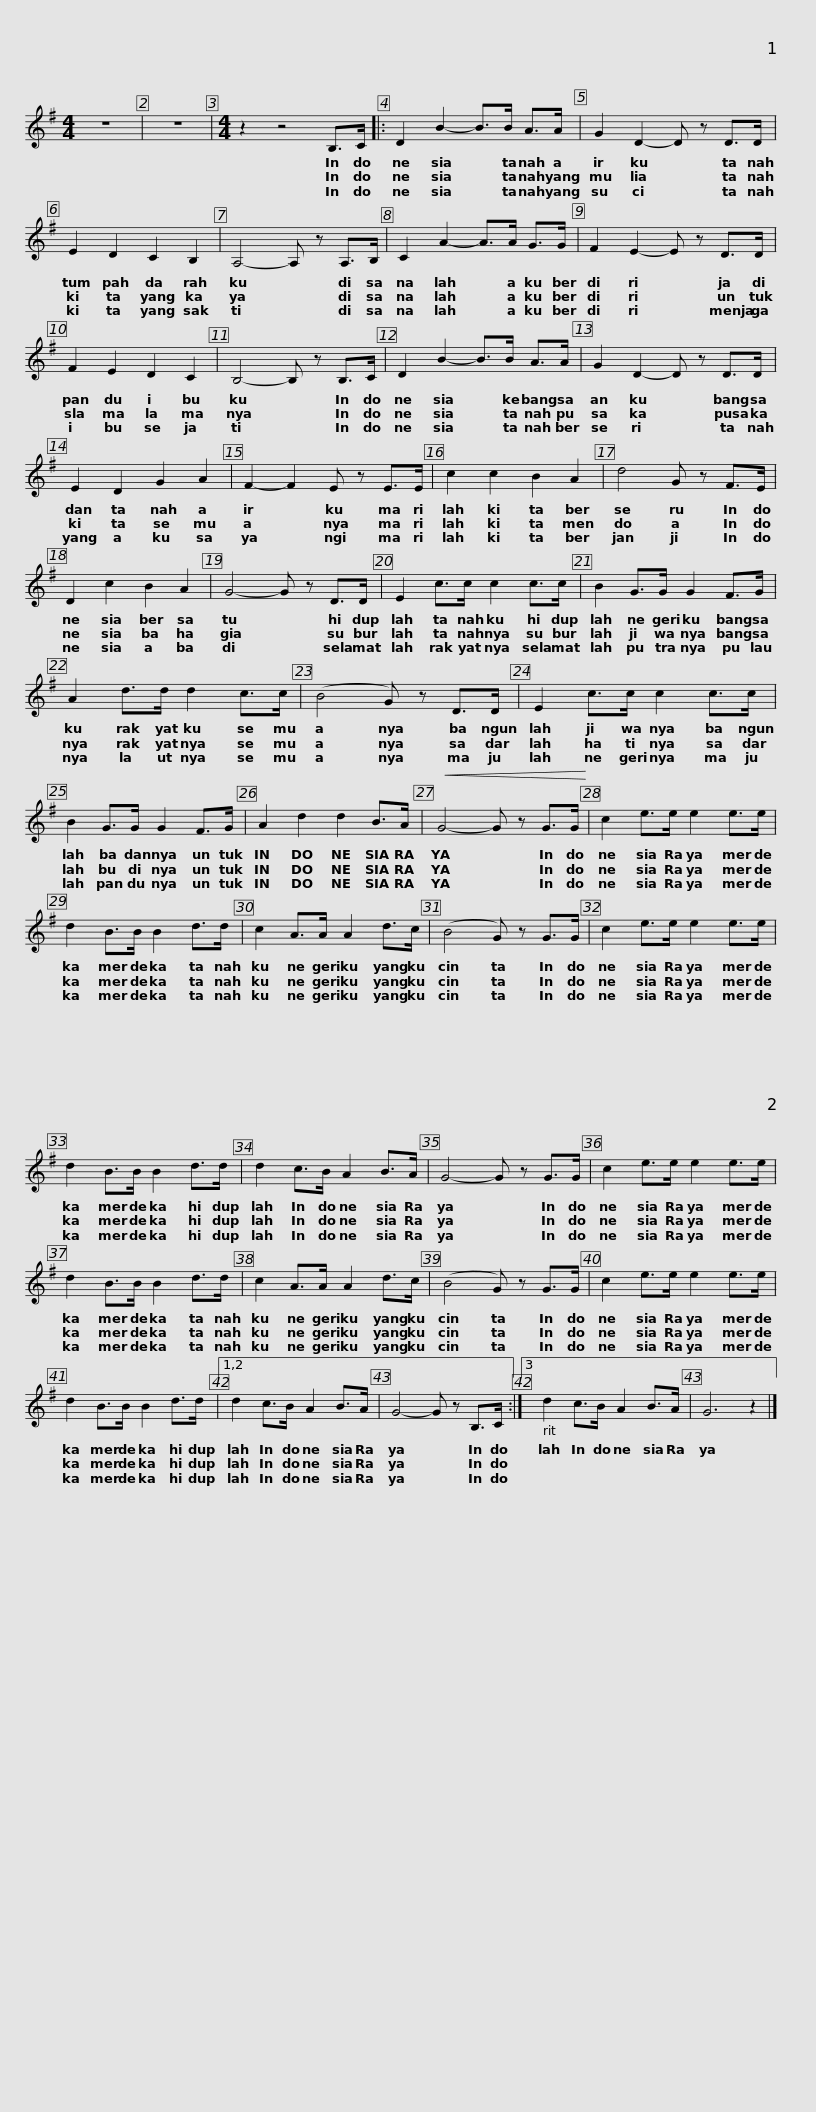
X:1
L:1/8
M:4/4
I:linebreak $
K:G
V:1 treble
V:1
 z8 | z8 |[M:4/4] z2 z4 B,>C |: D2 B2- B>B A>A | G2 D2- D z D>D |$ %5
 E2 D2 C2 B,2 | A,4- A, z A,>B, | C2 A2- A>A G>G | F2 E2- E z D>D | F2 E2 D2 C2 |$ %10
 B,4- B, z B,>C | D2 B2- B>B A>A | G2 D2- D z D>D | E2 D2 G2 A2 |$ F2- F2 E z E>E | %15
 c2 c2 B2 A2 | d4 G z F>E | D2 c2 B2 A2 |$ G4- G z D>D | E2 c>c c2 c>c | %20
 B2 G>G G2 F>G | A2 d>d d2 c>c |$ (B4 G) z D>D | E2 c>c c2 c>c | B2 G>G G2 F>G | %25
 A2 d2 d2 B>A |$!<(! G4- G z G>G!<)! | c2 e>e e2 e>e | d2 B>B B2 d>d | c2 A>A A2 d>c | %30
 (B4 G) z G>G |$ c2 e>e e2 e>e | d2 B>B B2 d>d | d2 c>B A2 B>A | G4- G z G>G | %35
 c2 e>e e2 e>e |$ d2 B>B B2 d>d | c2 A>A A2 d>c | (B4 G) z G>G | c2 e>e e2 e>e | %40
 d2 B>B B2 d>d |1,2$ d2 c>B A2 B>A | G4- G z B,>C :|3 d2 c>B A2 B>A | G6 z2 |] %45
